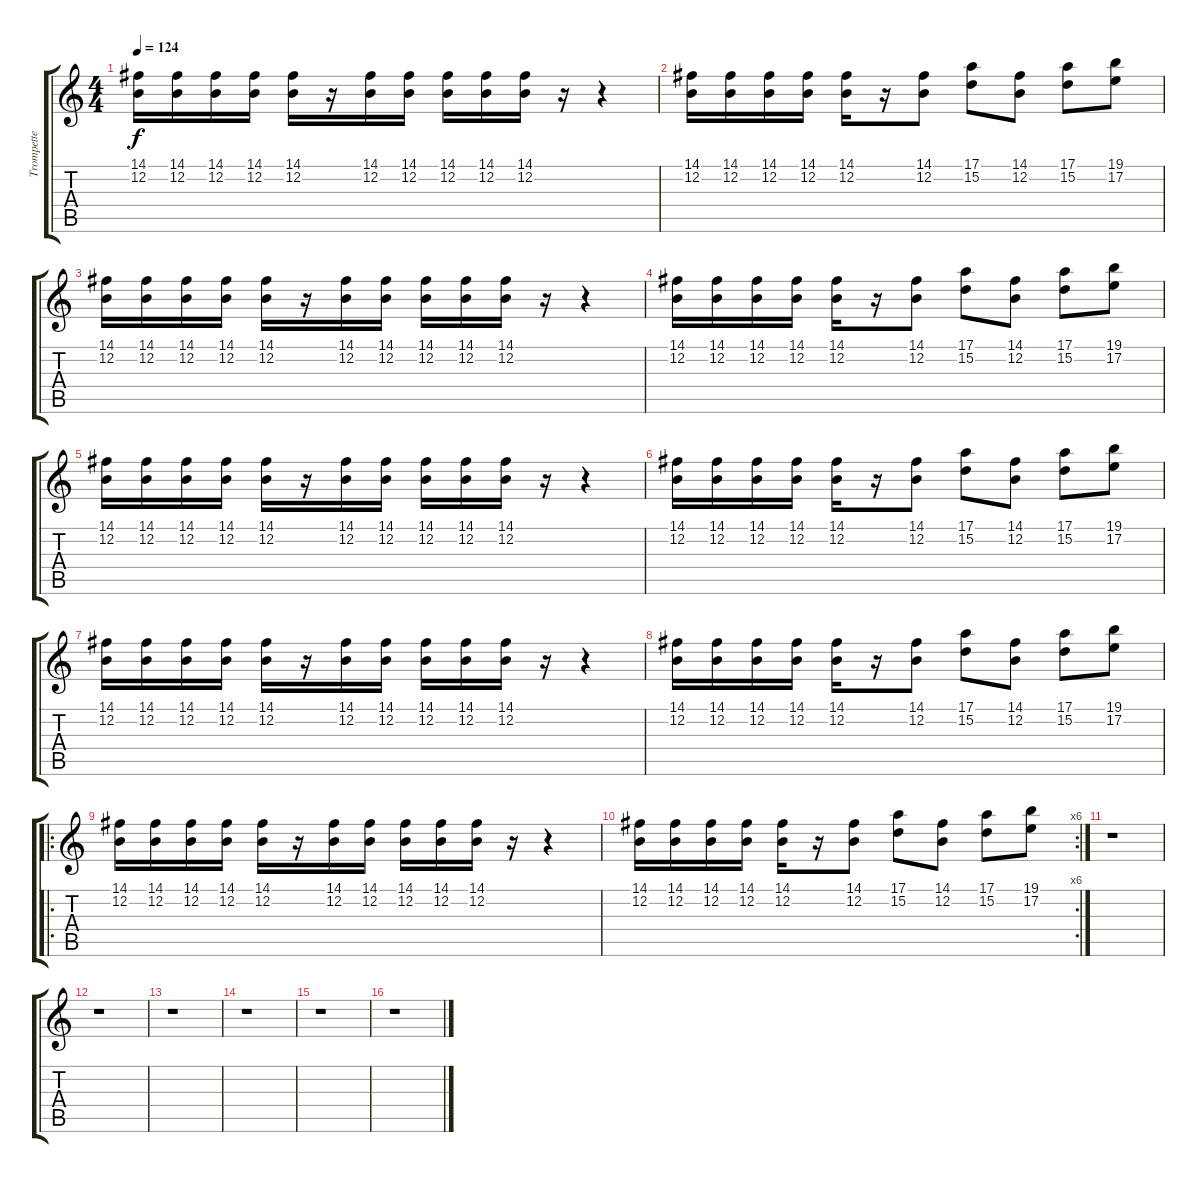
\track ("Trompette" "Trompette") {instrument trumpet}
\staff {score tabs}
\tuning (E4 B3 G3 D3 A2 E2) {hide}
\ts (4 4)
\tempo 124
\clef g2
\ks c
(14.1 12.2).16{dy f} (14.1 12.2).16 (14.1 12.2).16 (14.1 12.2).16 (14.1 12.2).16 r.16 (14.1 12.2).16 (14.1 12.2).16 (14.1 12.2).16 (14.1 12.2).16 (14.1 12.2).16 r.16 r.4 |
(14.1 12.2).16 (14.1 12.2).16 (14.1 12.2).16 (14.1 12.2).16 (14.1 12.2).16 r.16 (14.1 12.2).8 (17.1 15.2).8 (14.1 12.2).8 (17.1 15.2).8 (19.1 17.2).8 |
(14.1 12.2).16 (14.1 12.2).16 (14.1 12.2).16 (14.1 12.2).16 (14.1 12.2).16 r.16 (14.1 12.2).16 (14.1 12.2).16 (14.1 12.2).16 (14.1 12.2).16 (14.1 12.2).16 r.16 r.4 |
(14.1 12.2).16 (14.1 12.2).16 (14.1 12.2).16 (14.1 12.2).16 (14.1 12.2).16 r.16 (14.1 12.2).8 (17.1 15.2).8 (14.1 12.2).8 (17.1 15.2).8 (19.1 17.2).8 |
(14.1 12.2).16 (14.1 12.2).16 (14.1 12.2).16 (14.1 12.2).16 (14.1 12.2).16 r.16 (14.1 12.2).16 (14.1 12.2).16 (14.1 12.2).16 (14.1 12.2).16 (14.1 12.2).16 r.16 r.4 |
(14.1 12.2).16 (14.1 12.2).16 (14.1 12.2).16 (14.1 12.2).16 (14.1 12.2).16 r.16 (14.1 12.2).8 (17.1 15.2).8 (14.1 12.2).8 (17.1 15.2).8 (19.1 17.2).8 |
(14.1 12.2).16 (14.1 12.2).16 (14.1 12.2).16 (14.1 12.2).16 (14.1 12.2).16 r.16 (14.1 12.2).16 (14.1 12.2).16 (14.1 12.2).16 (14.1 12.2).16 (14.1 12.2).16 r.16 r.4 |
(14.1 12.2).16 (14.1 12.2).16 (14.1 12.2).16 (14.1 12.2).16 (14.1 12.2).16 r.16 (14.1 12.2).8 (17.1 15.2).8 (14.1 12.2).8 (17.1 15.2).8 (19.1 17.2).8 |
\ro
(14.1 12.2).16 (14.1 12.2).16 (14.1 12.2).16 (14.1 12.2).16 (14.1 12.2).16 r.16 (14.1 12.2).16 (14.1 12.2).16 (14.1 12.2).16 (14.1 12.2).16 (14.1 12.2).16 r.16 r.4 |
\rc 6
(14.1 12.2).16 (14.1 12.2).16 (14.1 12.2).16 (14.1 12.2).16 (14.1 12.2).16 r.16 (14.1 12.2).8 (17.1 15.2).8 (14.1 12.2).8 (17.1 15.2).8 (19.1 17.2).8 |
r.1 |
r.1 |
r.1 |
r.1 |
r.1 |
r.1
